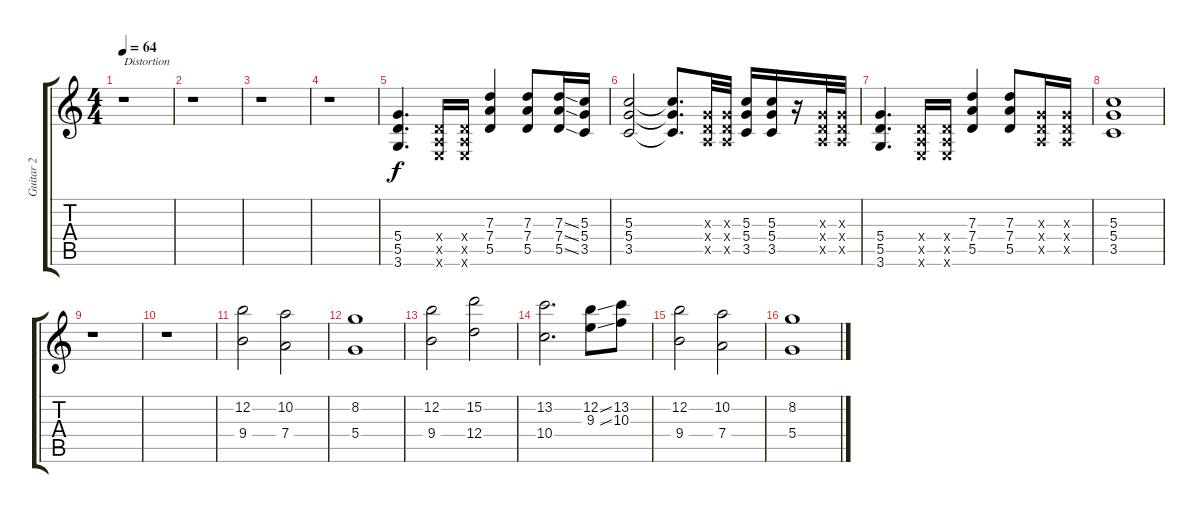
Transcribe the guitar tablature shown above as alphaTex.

\track ("Guitar 2" "Guitar 2") {instrument distortionguitar}
\staff {score tabs}
\tuning (E4 B3 G3 D3 A2 E2) {hide}
\ts (4 4)
\tempo 64
\clef g2
\ks c
r.1{txt "Distortion" dy f instrument distortionguitar} |
r.1 |
r.1 |
r.1 |
(5.4 5.5 3.6).4{d} (0.4{x} 0.5{x} 0.6{x}).16 (0.4{x} 0.5{x} 0.6{x}).16 (7.3 7.4 5.5).4 (7.3 7.4 5.5).8 (7.3{ss} 7.4{ss} 5.5{ss}).16 (5.3 5.4 3.5).16 |
(5.3 5.4 3.5).2 (5.3{t} 5.4{t} 3.5{t}).8{d} (0.3{x} 0.4{x} 0.5{x}).32 (0.3{x} 0.4{x} 0.5{x}).32 (5.3 5.4 3.5).16 (5.3 5.4 3.5).16 r.16 (0.3{x} 0.4{x} 0.5{x}).32 (0.3{x} 0.4{x} 0.5{x}).32 |
(5.4 5.5 3.6).4{d} (0.4{x} 0.5{x} 0.6{x}).16 (0.4{x} 0.5{x} 0.6{x}).16 (7.3 7.4 5.5).4 (7.3 7.4 5.5).8 (0.3{x} 0.4{x} 0.5{x}).16 (0.3{x} 0.4{x} 0.5{x}).16 |
(5.3 5.4 3.5).1 |
r.1 |
r.1 |
(12.2 9.4).2 (10.2 7.4).2 |
(8.2 5.4).1 |
(12.2 9.4).2 (15.2 12.4).2 |
(13.2 10.4).2{d} (12.2{ss} 9.3{ss}).8 (13.2 10.3).8 |
(12.2 9.4).2 (10.2 7.4).2 |
(8.2 5.4).1
